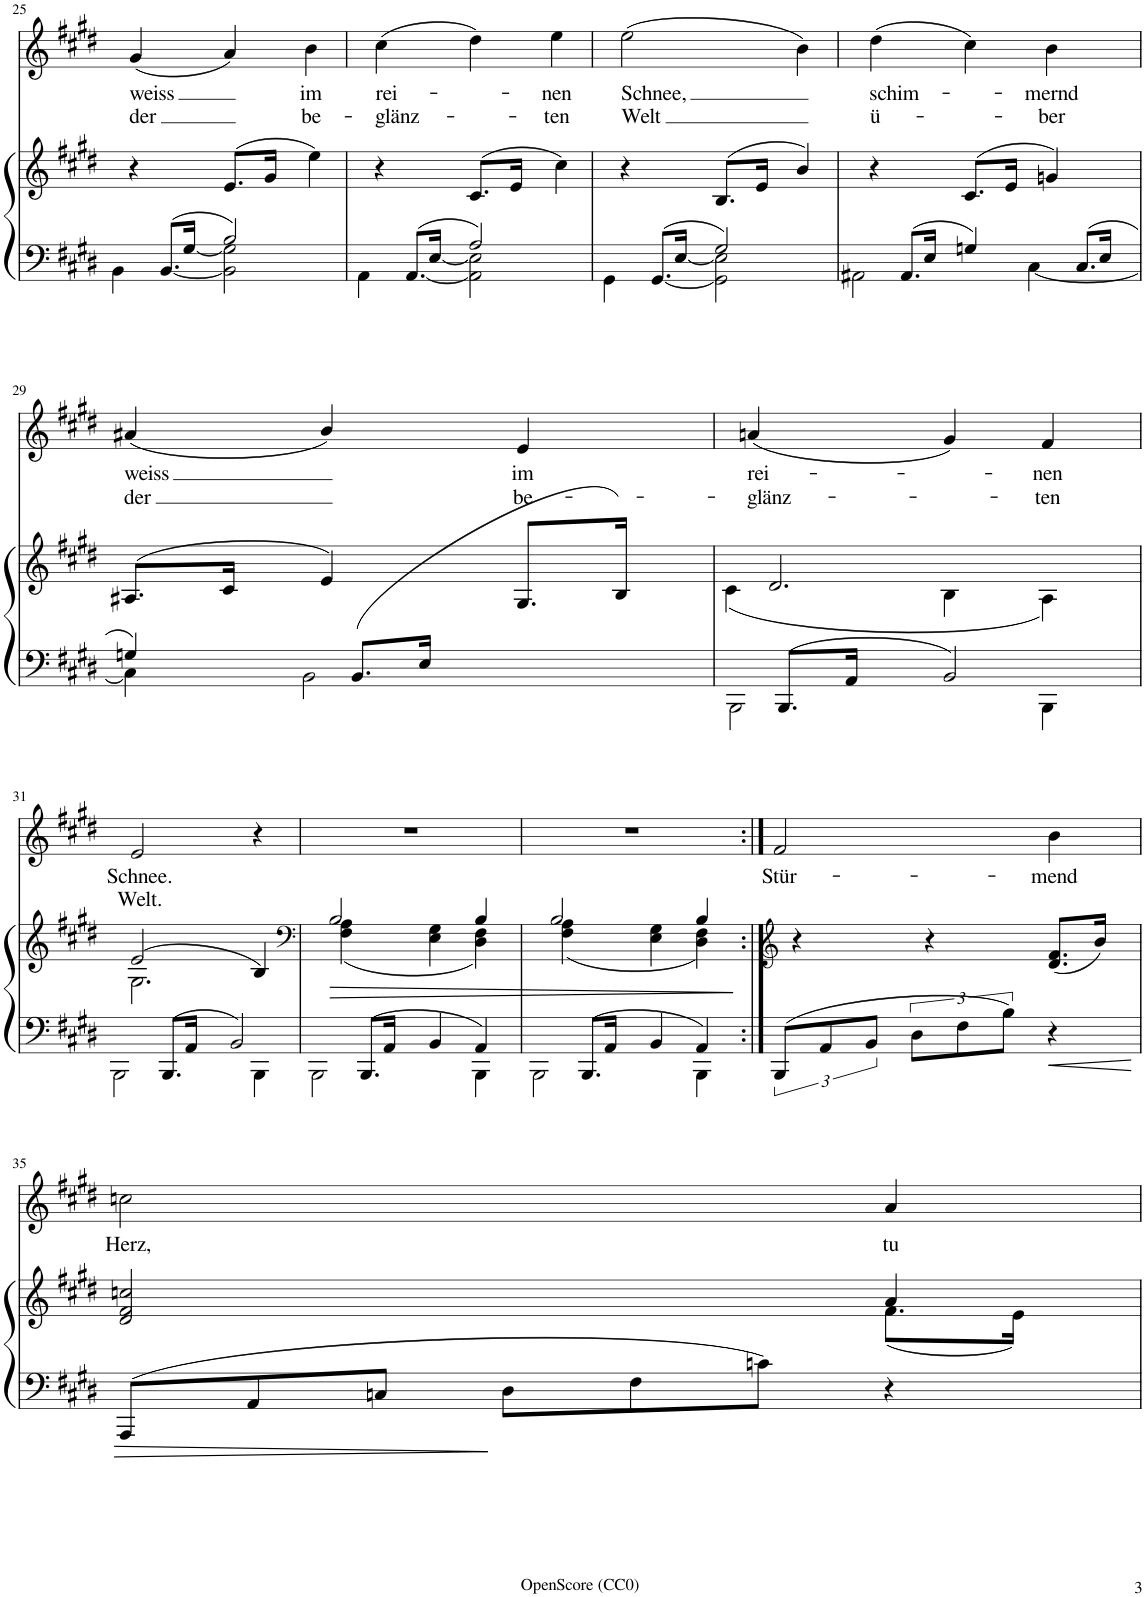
**kern	**kern	**dynam	**kern	**text	**text
*part2	*part2	*part2	*part1	*part1	*part1
*staff3	*staff2	*staff2/3	*staff1	*staff1	*staff1
*I"Pianoforte	*	*	*I"Singstimme Voice	*	*
*I'Pno	*	*	*	*	*
!!LO:PB:g=z
*clefF4	*clefG2	*	*clefG2	*	*
*k[f#c#g#d#]	*k[f#c#g#d#]	*	*k[f#c#g#d#]	*	*
*M3/4	*M3/4	*	*M3/4	*	*
=25	=25	=25	=25	=25	=25
*^	*	*	*	*	*
!	!	!	!	!	!LO:LY:b	!LO:LY:b
8.BB/L	[4BB\	4r	.	(4g#/	weiss	der
[<16G#/Jk	.	.	.	.	.	.
2B/	2BB\] 2G#\]	(8.e/L	.	4a/)	.	.
.	.	16g#/Jk	.	.	.	.
!	!	!	!	!	!LO:LY:b	!LO:LY:b
.	.	4ee\)	.	4b\	im	be-
=26	=26	=26	=26	=26	=26	=26
!	!	!	!	!	!LO:LY:b	!LO:LY:b
8.AA/L	[4AA\	4r	.	(4cc#\	rei-	-glänz-
[<16E/Jk	.	.	.	.	.	.
2A/	2AA\] 2E\]	(8.c#/L	.	4dd#\)	.	.
.	.	16e/Jk	.	.	.	.
!	!	!	!	!	!LO:LY:b	!LO:LY:b
.	.	4cc#\)	.	4ee\	-nen	-ten
=27	=27	=27	=27	=27	=27	=27
!	!	!	!	!	!LO:LY:b	!LO:LY:b
8.GG#/L	[4GG#\	4r	.	(2ee\	Schnee,	Welt
[<16E/Jk	.	.	.	.	.	.
2G#/	2GG#\] 2E\]	(>8.B/L	.	.	.	.
.	.	16e/Jk	.	.	.	.
.	.	4b/)	.	4b\)	.	.
=28	=28	=28	=28	=28	=28	=28
!	!	!	!	!	!LO:LY:b	!LO:LY:b
8.AA#X/L	2AA#\	4r	.	(4dd#\	schim-	ü-
16E/Jk	.	.	.	.	.	.
4Gn/	.	(>8.c#/L	.	4cc#\)	.	.
.	.	16e/Jk	.	.	.	.
!	!	!	!	!	!LO:LY:b	!LO:LY:b
8.C#/L	[4C#\	4gn/)	.	4b\	-mernd	-ber
16E/Jk	.	.	.	.	.	.
!!LO:LB:g=z
=29	=29	=29	=29	=29	=29	=29
*	*	*^	*	*	*	*
!	!	!	!	!	!	!LO:LY:b	!LO:LY:b
4Gn/	4C#\]	(>8.A#X/L	2ryy	.	(4a#X/	weiss	der
.	.	16c#/Jk	.	.	.	.	.
(8.BB/L	2BB\	4e/)	.	.	4b/)	.	.
16E/Jk	.	.	.	.	.	.	.
!	!	!	!	!	!	!LO:LY:b	!LO:LY:b
4ryy	.	4ryy	8.G#/L	.	4e/	im	be-
.	.	.	16B/Jk)	.	.	.	.
=30	=30	=30	=30	=30	=30	=30	=30
!	!	!	!	!	!	!LO:LY:b	!LO:LY:b
8.BBB/L	2BBB\	2.d#/	(4c#\	.	(4an/	rei-	-glänz-
16AA/Jk	.	.	.	.	.	.	.
2BB/	.	.	4B\	.	4g#/)	.	.
!	!	!	!	!	!	!LO:LY:b	!LO:LY:b
.	4BBB\	.	4A\)	.	4f#/	-nen	-ten
!!LO:LB:g=z
=31	=31	=31	=31	=31	=31	=31	=31
!	!	!	!	!	!	!LO:LY:b	!LO:LY:b
8.BBB/L	2BBB\	(2e/	2.G#\	.	2e/	Schnee.	Welt.
16AA/Jk	.	.	.	.	.	.	.
2BB/	.	.	.	.	.	.	.
.	4BBB\	4B/)	.	.	4r	.	.
=32	=32	=32	=32	=32	=32	=32	=32
*	*	*clefF4	*	*	*	*	*
!	!	!	!	!LO:HP:b	!	!	!
8.BBB/L	2BBB\	2B/	(4F#\ 4A\	>	2.r	.	.
16AA/Jk	.	.	.	.	.	.	.
4BB/	.	.	4E\ 4G#\	.	.	.	.
4AA/	4BBB\	4B/	4D#\ 4F#\)	.	.	.	.
=33	=33	=33	=33	=33	=33	=33	=33
8.BBB/L	2BBB\	2B/	(4F#\ 4A\	.	2.r	.	.
16AA/Jk	.	.	.	.	.	.	.
4BB/	.	.	4E\ 4G#\	.	.	.	.
4AA/	4BBB\	4B/	4D#\ 4F#\)	.	.	.	.
*v	*v	*	*	*	*	*	*
*	*v	*v	*	*	*	*
.	.	]	.	.	.
=34:|!	=34:|!	=34:|!	=34:|!	=34:|!	=34:|!
*	*clefG2	*	*	*	*
!	!	!	!	!LO:LY:b	!
12BBB/L	4r	.	2f#/	Stür-	.
12AA/	.	.	.	.	.
12BB/J	.	.	.	.	.
12D#\L	4r	.	.	.	.
12F#\	.	.	.	.	.
12B\J	.	.	.	.	.
!	!	!	!	!LO:LY:b	!
4r	(8.d#/ 8.f#/L	.	4b\	-mend	.
.	16b/Jk)	.	.	.	.
!!LO:LB:g=z
=35	=35	=35	=35	=35	=35
*	*^	*	*	*	*
!	!	!	!	!	!LO:LY:b	!
12AAA/L	2d#/ 2f#/ 2ccn/	2ryy	.	2ccn\	Herz,	.
12AA/	.	.	.	.	.	.
12Cn/J	.	.	.	.	.	.
12D#\L	.	.	.	.	.	.
12F#\	.	.	.	.	.	.
12cn\J	.	.	.	.	.	.
!	!	!	!	!	!LO:LY:b	!
4r	4a/	(8.f#\L	.	4a/	tu	.
.	.	16e\Jk)	.	.	.	.
*	*v	*v	*	*	*	*
=	=	=	=	=	=
*-	*-	*-	*-	*-	*-
